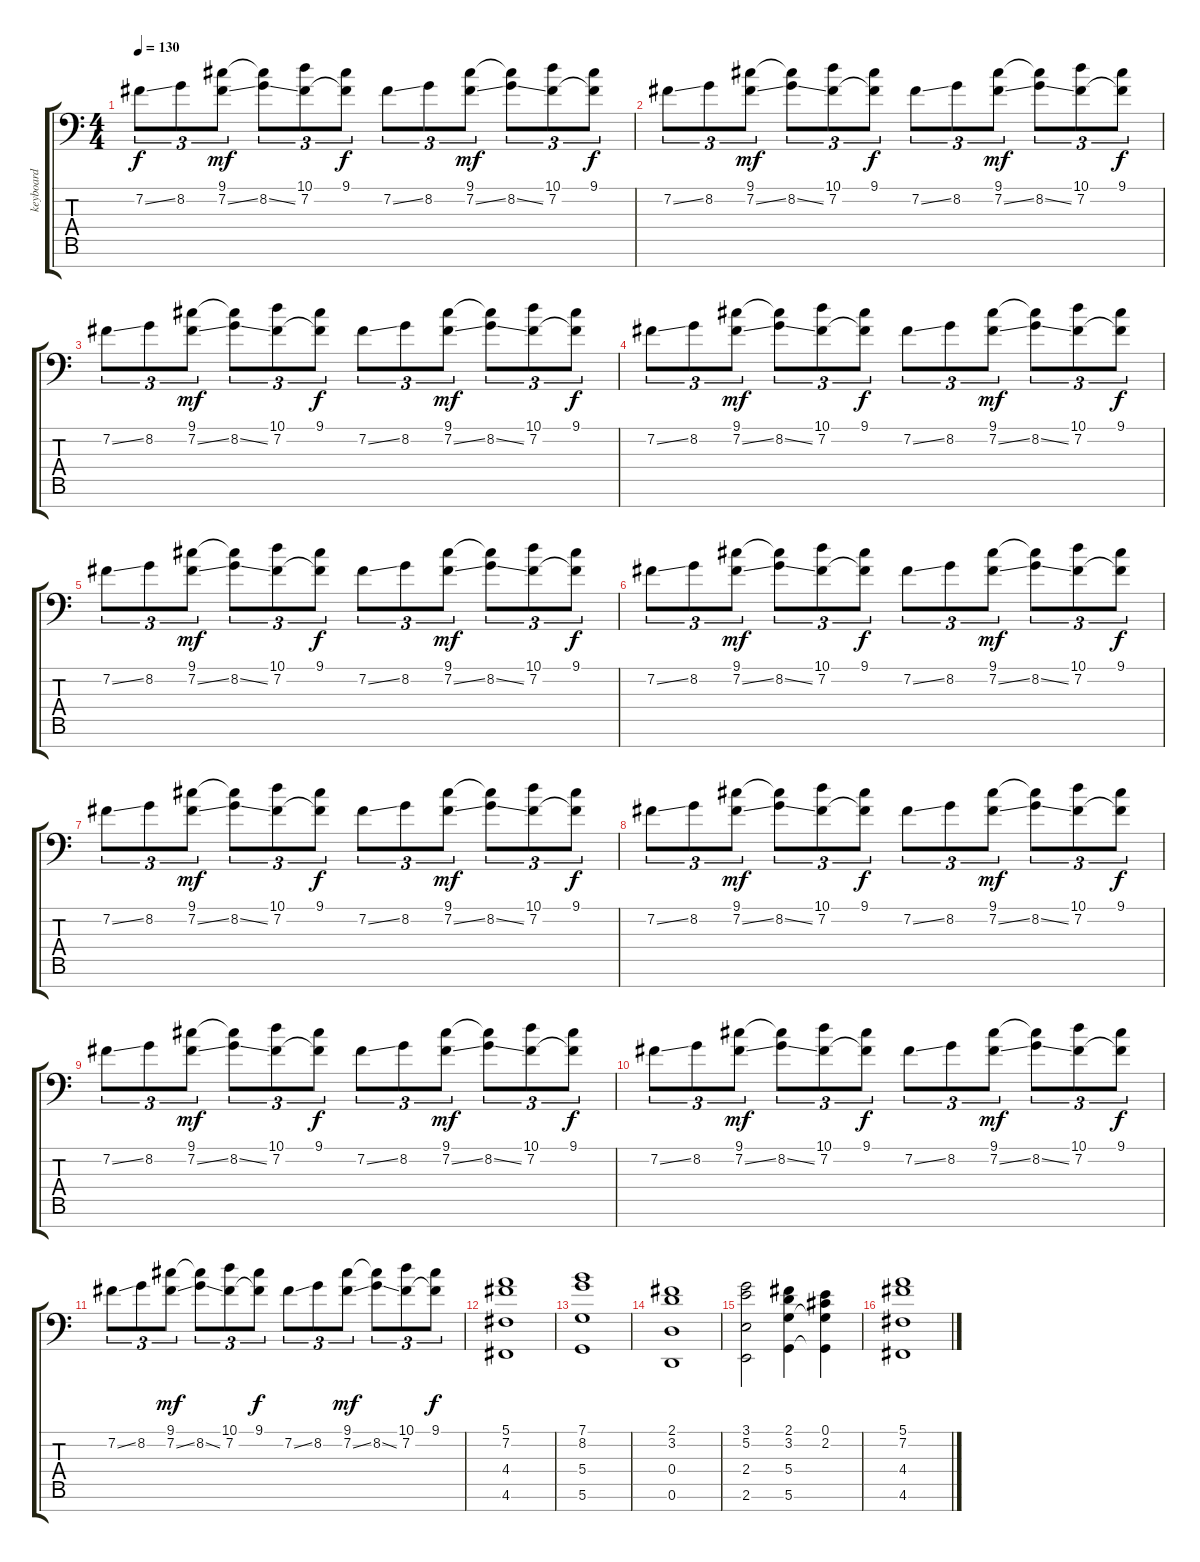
\track ("keyboard" "keyboard") {instrument choiraahs}
\staff {score tabs}
\tuning (E4 B3 G3 D3 A2 D2 D1) {hide}
\ts (4 4)
\tempo 130
\clef f4
\ks c
7.2{ss}.8{tu (3 2) dy f} 8.2.8{tu (3 2)} (9.1 7.2{ss}).8{tu (3 2) dy mf} (9.1{t} 8.2{ss}).8{tu (3 2)} (10.1 7.2).8{tu (3 2)} (9.1 7.2{t}).8{tu (3 2) dy f} 7.2{ss}.8{tu (3 2)} 8.2.8{tu (3 2)} (9.1 7.2{ss}).8{tu (3 2) dy mf} (9.1{t} 8.2{ss}).8{tu (3 2)} (10.1 7.2).8{tu (3 2)} (9.1 7.2{t}).8{tu (3 2) dy f} |
7.2{ss}.8{tu (3 2)} 8.2.8{tu (3 2)} (9.1 7.2{ss}).8{tu (3 2) dy mf} (9.1{t} 8.2{ss}).8{tu (3 2)} (10.1 7.2).8{tu (3 2)} (9.1 7.2{t}).8{tu (3 2) dy f} 7.2{ss}.8{tu (3 2)} 8.2.8{tu (3 2)} (9.1 7.2{ss}).8{tu (3 2) dy mf} (9.1{t} 8.2{ss}).8{tu (3 2)} (10.1 7.2).8{tu (3 2)} (9.1 7.2{t}).8{tu (3 2) dy f} |
7.2{ss}.8{tu (3 2)} 8.2.8{tu (3 2)} (9.1 7.2{ss}).8{tu (3 2) dy mf} (9.1{t} 8.2{ss}).8{tu (3 2)} (10.1 7.2).8{tu (3 2)} (9.1 7.2{t}).8{tu (3 2) dy f} 7.2{ss}.8{tu (3 2)} 8.2.8{tu (3 2)} (9.1 7.2{ss}).8{tu (3 2) dy mf} (9.1{t} 8.2{ss}).8{tu (3 2)} (10.1 7.2).8{tu (3 2)} (9.1 7.2{t}).8{tu (3 2) dy f} |
7.2{ss}.8{tu (3 2)} 8.2.8{tu (3 2)} (9.1 7.2{ss}).8{tu (3 2) dy mf} (9.1{t} 8.2{ss}).8{tu (3 2)} (10.1 7.2).8{tu (3 2)} (9.1 7.2{t}).8{tu (3 2) dy f} 7.2{ss}.8{tu (3 2)} 8.2.8{tu (3 2)} (9.1 7.2{ss}).8{tu (3 2) dy mf} (9.1{t} 8.2{ss}).8{tu (3 2)} (10.1 7.2).8{tu (3 2)} (9.1 7.2{t}).8{tu (3 2) dy f} |
7.2{ss}.8{tu (3 2)} 8.2.8{tu (3 2)} (9.1 7.2{ss}).8{tu (3 2) dy mf} (9.1{t} 8.2{ss}).8{tu (3 2)} (10.1 7.2).8{tu (3 2)} (9.1 7.2{t}).8{tu (3 2) dy f} 7.2{ss}.8{tu (3 2)} 8.2.8{tu (3 2)} (9.1 7.2{ss}).8{tu (3 2) dy mf} (9.1{t} 8.2{ss}).8{tu (3 2)} (10.1 7.2).8{tu (3 2)} (9.1 7.2{t}).8{tu (3 2) dy f} |
7.2{ss}.8{tu (3 2)} 8.2.8{tu (3 2)} (9.1 7.2{ss}).8{tu (3 2) dy mf} (9.1{t} 8.2{ss}).8{tu (3 2)} (10.1 7.2).8{tu (3 2)} (9.1 7.2{t}).8{tu (3 2) dy f} 7.2{ss}.8{tu (3 2)} 8.2.8{tu (3 2)} (9.1 7.2{ss}).8{tu (3 2) dy mf} (9.1{t} 8.2{ss}).8{tu (3 2)} (10.1 7.2).8{tu (3 2)} (9.1 7.2{t}).8{tu (3 2) dy f} |
7.2{ss}.8{tu (3 2)} 8.2.8{tu (3 2)} (9.1 7.2{ss}).8{tu (3 2) dy mf} (9.1{t} 8.2{ss}).8{tu (3 2)} (10.1 7.2).8{tu (3 2)} (9.1 7.2{t}).8{tu (3 2) dy f} 7.2{ss}.8{tu (3 2)} 8.2.8{tu (3 2)} (9.1 7.2{ss}).8{tu (3 2) dy mf} (9.1{t} 8.2{ss}).8{tu (3 2)} (10.1 7.2).8{tu (3 2)} (9.1 7.2{t}).8{tu (3 2) dy f} |
7.2{ss}.8{tu (3 2)} 8.2.8{tu (3 2)} (9.1 7.2{ss}).8{tu (3 2) dy mf} (9.1{t} 8.2{ss}).8{tu (3 2)} (10.1 7.2).8{tu (3 2)} (9.1 7.2{t}).8{tu (3 2) dy f} 7.2{ss}.8{tu (3 2)} 8.2.8{tu (3 2)} (9.1 7.2{ss}).8{tu (3 2) dy mf} (9.1{t} 8.2{ss}).8{tu (3 2)} (10.1 7.2).8{tu (3 2)} (9.1 7.2{t}).8{tu (3 2) dy f} |
7.2{ss}.8{tu (3 2)} 8.2.8{tu (3 2)} (9.1 7.2{ss}).8{tu (3 2) dy mf} (9.1{t} 8.2{ss}).8{tu (3 2)} (10.1 7.2).8{tu (3 2)} (9.1 7.2{t}).8{tu (3 2) dy f} 7.2{ss}.8{tu (3 2)} 8.2.8{tu (3 2)} (9.1 7.2{ss}).8{tu (3 2) dy mf} (9.1{t} 8.2{ss}).8{tu (3 2)} (10.1 7.2).8{tu (3 2)} (9.1 7.2{t}).8{tu (3 2) dy f} |
7.2{ss}.8{tu (3 2)} 8.2.8{tu (3 2)} (9.1 7.2{ss}).8{tu (3 2) dy mf} (9.1{t} 8.2{ss}).8{tu (3 2)} (10.1 7.2).8{tu (3 2)} (9.1 7.2{t}).8{tu (3 2) dy f} 7.2{ss}.8{tu (3 2)} 8.2.8{tu (3 2)} (9.1 7.2{ss}).8{tu (3 2) dy mf} (9.1{t} 8.2{ss}).8{tu (3 2)} (10.1 7.2).8{tu (3 2)} (9.1 7.2{t}).8{tu (3 2) dy f} |
7.2{ss}.8{tu (3 2)} 8.2.8{tu (3 2)} (9.1 7.2{ss}).8{tu (3 2) dy mf} (9.1{t} 8.2{ss}).8{tu (3 2)} (10.1 7.2).8{tu (3 2)} (9.1 7.2{t}).8{tu (3 2) dy f} 7.2{ss}.8{tu (3 2)} 8.2.8{tu (3 2)} (9.1 7.2{ss}).8{tu (3 2) dy mf} (9.1{t} 8.2{ss}).8{tu (3 2)} (10.1 7.2).8{tu (3 2)} (9.1 7.2{t}).8{tu (3 2) dy f} |
(5.1 7.2 4.4 4.6).1{instrument choiraahs} |
(7.1 8.2 5.4 5.6).1 |
(2.1 3.2 0.4 0.6).1 |
(3.1 5.2 2.4 2.6).2 (2.1 3.2 5.4 5.6).4 (0.1 2.2 5.4{t} 5.6{t}).4 |
(5.1 7.2 4.4 4.6).1
